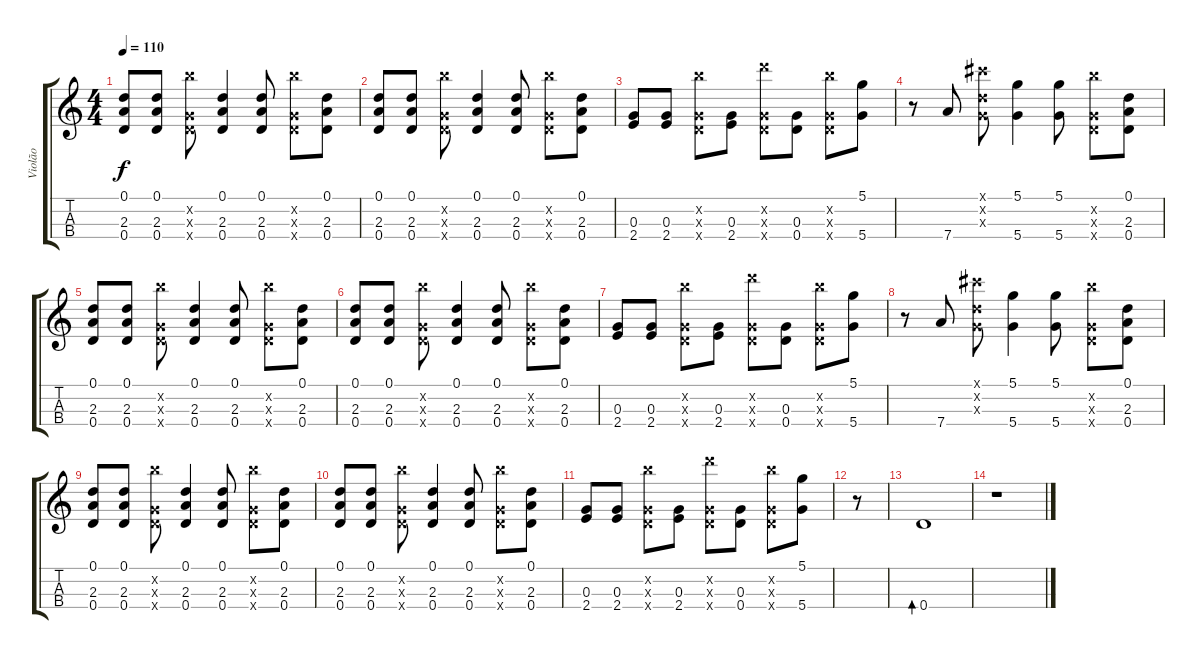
\track ("Violão" "Violão") {instrument acousticguitarsteel}
\staff {score tabs}
\tuning (D4 B4 G3 D3) {hide}
\ts (4 4)
\tempo 110
\clef g2
\ks c
(0.1 2.3 0.4).8{dy f} (0.1 2.3 0.4).8 (0.2{x} 0.3{x} 0.4{x}).8 (0.1 2.3 0.4).4 (0.1 2.3 0.4).8 (0.2{x} 0.3{x} 0.4{x}).8 (0.1 2.3 0.4).8 |
(0.1 2.3 0.4).8 (0.1 2.3 0.4).8 (0.2{x} 0.3{x} 0.4{x}).8 (0.1 2.3 0.4).4 (0.1 2.3 0.4).8 (0.2{x} 0.3{x} 0.4{x}).8 (0.1 2.3 0.4).8 |
(0.3 2.4).8 (0.3 2.4).8 (0.2{x} 0.3{x} 0.4{x}).8 (0.3 2.4).8 (3.2{x} 0.3{x} 0.4{x}).8 (0.3 0.4).8 (0.2{x} 0.3{x} 0.4{x}).8 (5.1 5.4).8 |
r.8 7.4.8 (0.1{x} 2.2{x} 0.3{x}).8 (5.1 5.4).4 (5.1 5.4).8 (0.2{x} 0.3{x} 0.4{x}).8 (0.1 2.3 0.4).8 |
(0.1 2.3 0.4).8 (0.1 2.3 0.4).8 (0.2{x} 0.3{x} 0.4{x}).8 (0.1 2.3 0.4).4 (0.1 2.3 0.4).8 (0.2{x} 0.3{x} 0.4{x}).8 (0.1 2.3 0.4).8 |
(0.1 2.3 0.4).8 (0.1 2.3 0.4).8 (0.2{x} 0.3{x} 0.4{x}).8 (0.1 2.3 0.4).4 (0.1 2.3 0.4).8 (0.2{x} 0.3{x} 0.4{x}).8 (0.1 2.3 0.4).8 |
(0.3 2.4).8 (0.3 2.4).8 (0.2{x} 0.3{x} 0.4{x}).8 (0.3 2.4).8 (3.2{x} 0.3{x} 0.4{x}).8 (0.3 0.4).8 (0.2{x} 0.3{x} 0.4{x}).8 (5.1 5.4).8 |
r.8 7.4.8 (0.1{x} 2.2{x} 0.3{x}).8 (5.1 5.4).4 (5.1 5.4).8 (0.2{x} 0.3{x} 0.4{x}).8 (0.1 2.3 0.4).8 |
(0.1 2.3 0.4).8 (0.1 2.3 0.4).8 (0.2{x} 0.3{x} 0.4{x}).8 (0.1 2.3 0.4).4 (0.1 2.3 0.4).8 (0.2{x} 0.3{x} 0.4{x}).8 (0.1 2.3 0.4).8 |
(0.1 2.3 0.4).8 (0.1 2.3 0.4).8 (0.2{x} 0.3{x} 0.4{x}).8 (0.1 2.3 0.4).4 (0.1 2.3 0.4).8 (0.2{x} 0.3{x} 0.4{x}).8 (0.1 2.3 0.4).8 |
(0.3 2.4).8 (0.3 2.4).8 (0.2{x} 0.3{x} 0.4{x}).8 (0.3 2.4).8 (3.2{x} 0.3{x} 0.4{x}).8 (0.3 0.4).8 (0.2{x} 0.3{x} 0.4{x}).8 (5.1 5.4).8 |
r.8 |
0.4.1{bd 240} |
r.1
